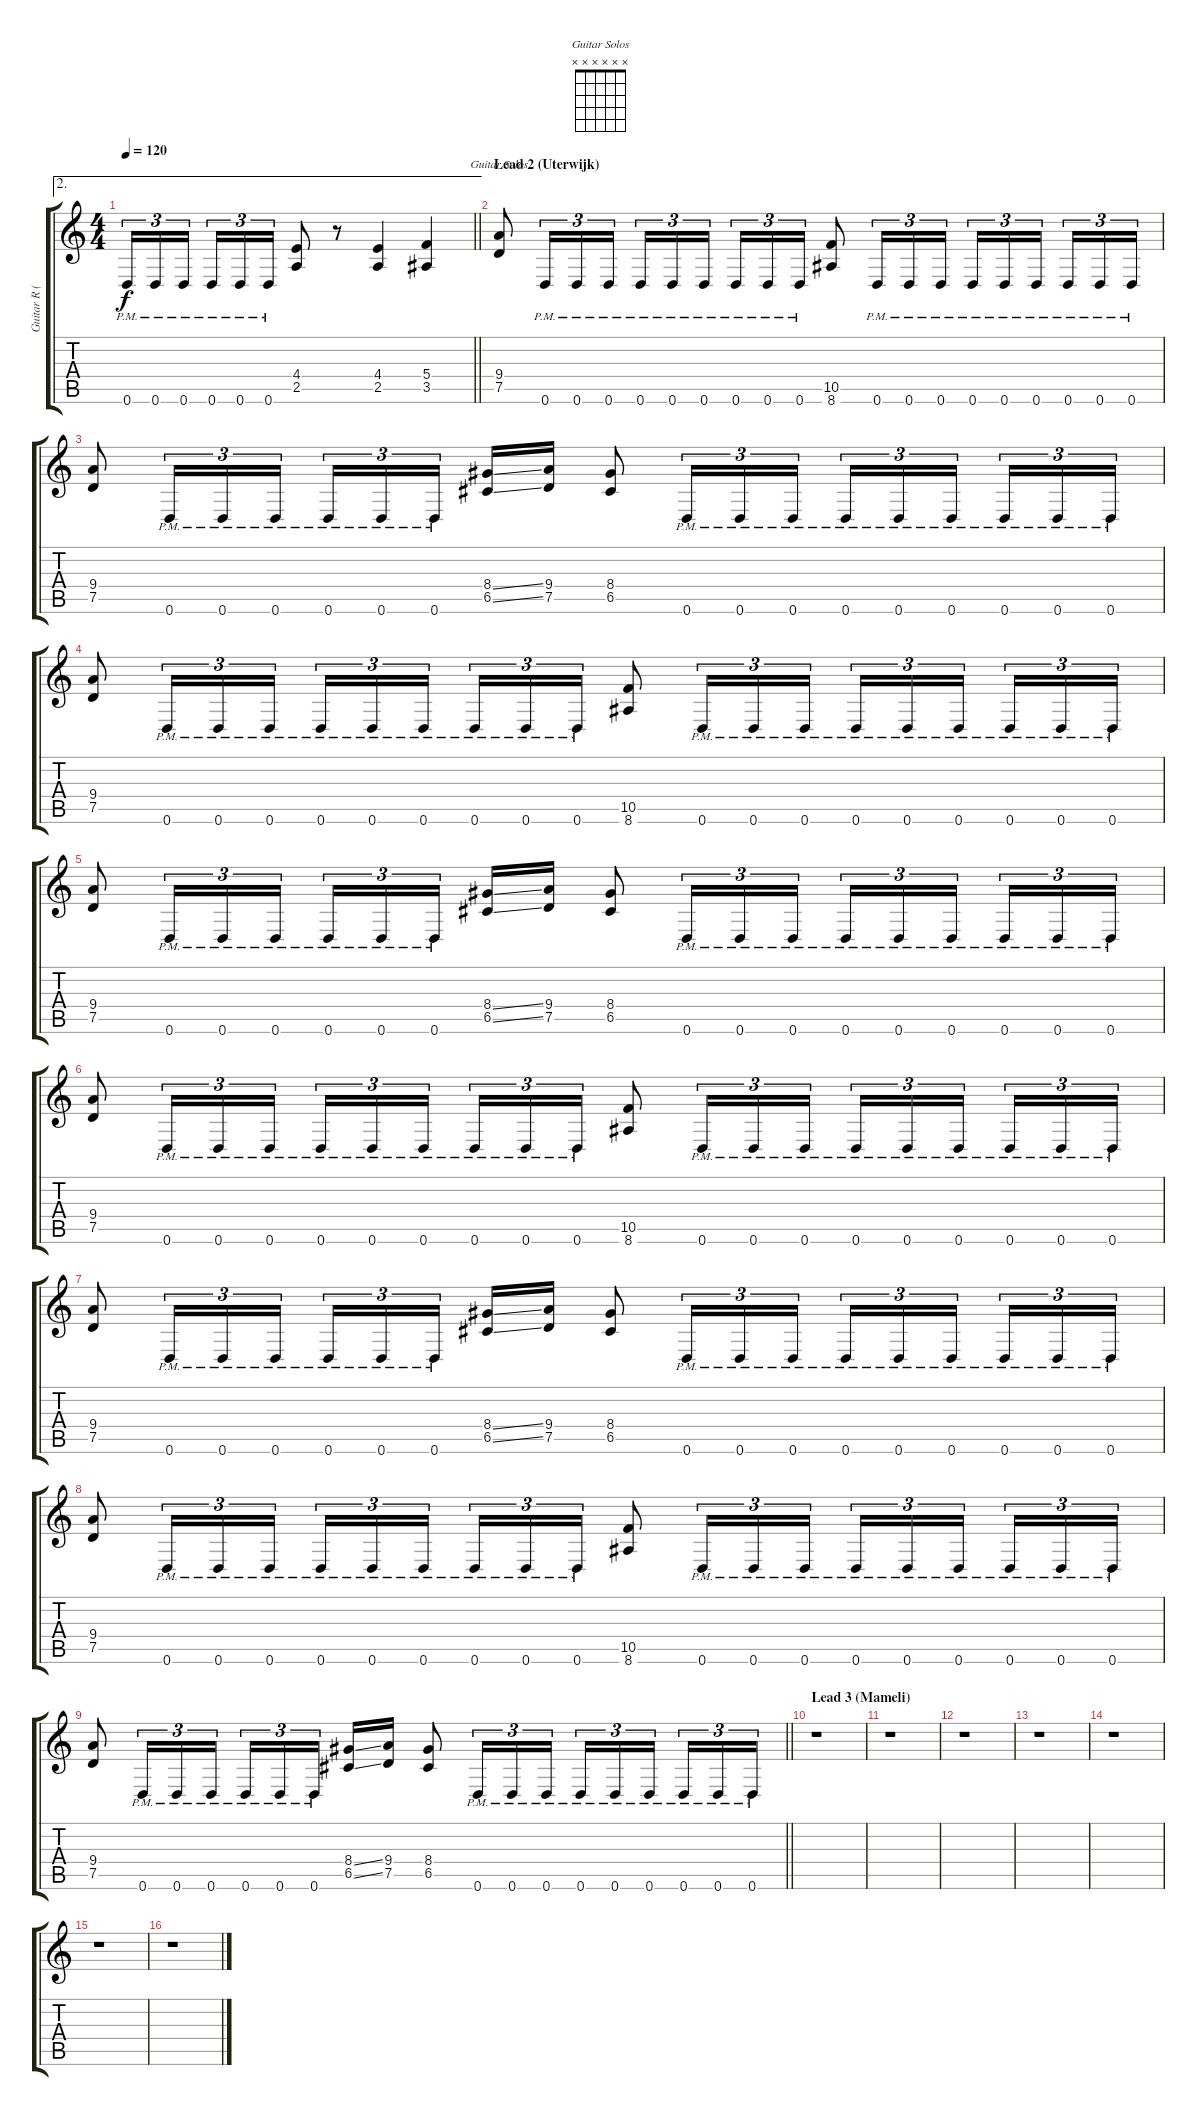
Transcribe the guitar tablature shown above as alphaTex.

\track ("Guitar R (Mameli)" "Guitar R (") {instrument distortionguitar}
\staff {score tabs}
\tuning (D4 A3 F3 C3 G2 D2) {hide}
\chord ("Guitar Solos" x x x x x x)
\ae 2
\ts (4 4)
\tempo 120
\clef g2
\barLineRight lightlight
\ks c
0.6{pm}.16{tu (3 2) dy f} 0.6{pm}.16{tu (3 2)} 0.6{pm}.16{tu (3 2) beam splitsecondary} 0.6{pm}.16{tu (3 2)} 0.6{pm}.16{tu (3 2)} 0.6{pm}.16{tu (3 2)} (4.4 2.5).8 r.8 (4.4 2.5).4 (5.4 3.5).4 |
\section ("" "Lead 2 (Uterwijk)")
(9.4 7.5).8{ch "Guitar Solos"} 0.6{pm}.16{tu (3 2)} 0.6{pm}.16{tu (3 2)} 0.6{pm}.16{tu (3 2)} 0.6{pm}.16{tu (3 2)} 0.6{pm}.16{tu (3 2)} 0.6{pm}.16{tu (3 2) beam splitsecondary} 0.6{pm}.16{tu (3 2)} 0.6{pm}.16{tu (3 2)} 0.6{pm}.16{tu (3 2)} (10.5 8.6).8 0.6{pm}.16{tu (3 2)} 0.6{pm}.16{tu (3 2)} 0.6{pm}.16{tu (3 2)} 0.6{pm}.16{tu (3 2)} 0.6{pm}.16{tu (3 2)} 0.6{pm}.16{tu (3 2) beam splitsecondary} 0.6{pm}.16{tu (3 2)} 0.6{pm}.16{tu (3 2)} 0.6{pm}.16{tu (3 2)} |
(9.4 7.5).8 0.6{pm}.16{tu (3 2)} 0.6{pm}.16{tu (3 2)} 0.6{pm}.16{tu (3 2)} 0.6{pm}.16{tu (3 2)} 0.6{pm}.16{tu (3 2)} 0.6{pm}.16{tu (3 2) beam splitsecondary} (8.4{ss} 6.5{ss}).16 (9.4 7.5).16 (8.4 6.5).8 0.6{pm}.16{tu (3 2)} 0.6{pm}.16{tu (3 2)} 0.6{pm}.16{tu (3 2)} 0.6{pm}.16{tu (3 2)} 0.6{pm}.16{tu (3 2)} 0.6{pm}.16{tu (3 2) beam splitsecondary} 0.6{pm}.16{tu (3 2)} 0.6{pm}.16{tu (3 2)} 0.6{pm}.16{tu (3 2)} |
(9.4 7.5).8 0.6{pm}.16{tu (3 2)} 0.6{pm}.16{tu (3 2)} 0.6{pm}.16{tu (3 2)} 0.6{pm}.16{tu (3 2)} 0.6{pm}.16{tu (3 2)} 0.6{pm}.16{tu (3 2) beam splitsecondary} 0.6{pm}.16{tu (3 2)} 0.6{pm}.16{tu (3 2)} 0.6{pm}.16{tu (3 2)} (10.5 8.6).8 0.6{pm}.16{tu (3 2)} 0.6{pm}.16{tu (3 2)} 0.6{pm}.16{tu (3 2)} 0.6{pm}.16{tu (3 2)} 0.6{pm}.16{tu (3 2)} 0.6{pm}.16{tu (3 2) beam splitsecondary} 0.6{pm}.16{tu (3 2)} 0.6{pm}.16{tu (3 2)} 0.6{pm}.16{tu (3 2)} |
(9.4 7.5).8 0.6{pm}.16{tu (3 2)} 0.6{pm}.16{tu (3 2)} 0.6{pm}.16{tu (3 2)} 0.6{pm}.16{tu (3 2)} 0.6{pm}.16{tu (3 2)} 0.6{pm}.16{tu (3 2) beam splitsecondary} (8.4{ss} 6.5{ss}).16 (9.4 7.5).16 (8.4 6.5).8 0.6{pm}.16{tu (3 2)} 0.6{pm}.16{tu (3 2)} 0.6{pm}.16{tu (3 2)} 0.6{pm}.16{tu (3 2)} 0.6{pm}.16{tu (3 2)} 0.6{pm}.16{tu (3 2) beam splitsecondary} 0.6{pm}.16{tu (3 2)} 0.6{pm}.16{tu (3 2)} 0.6{pm}.16{tu (3 2)} |
(9.4 7.5).8 0.6{pm}.16{tu (3 2)} 0.6{pm}.16{tu (3 2)} 0.6{pm}.16{tu (3 2)} 0.6{pm}.16{tu (3 2)} 0.6{pm}.16{tu (3 2)} 0.6{pm}.16{tu (3 2) beam splitsecondary} 0.6{pm}.16{tu (3 2)} 0.6{pm}.16{tu (3 2)} 0.6{pm}.16{tu (3 2)} (10.5 8.6).8 0.6{pm}.16{tu (3 2)} 0.6{pm}.16{tu (3 2)} 0.6{pm}.16{tu (3 2)} 0.6{pm}.16{tu (3 2)} 0.6{pm}.16{tu (3 2)} 0.6{pm}.16{tu (3 2) beam splitsecondary} 0.6{pm}.16{tu (3 2)} 0.6{pm}.16{tu (3 2)} 0.6{pm}.16{tu (3 2)} |
(9.4 7.5).8 0.6{pm}.16{tu (3 2)} 0.6{pm}.16{tu (3 2)} 0.6{pm}.16{tu (3 2)} 0.6{pm}.16{tu (3 2)} 0.6{pm}.16{tu (3 2)} 0.6{pm}.16{tu (3 2) beam splitsecondary} (8.4{ss} 6.5{ss}).16 (9.4 7.5).16 (8.4 6.5).8 0.6{pm}.16{tu (3 2)} 0.6{pm}.16{tu (3 2)} 0.6{pm}.16{tu (3 2)} 0.6{pm}.16{tu (3 2)} 0.6{pm}.16{tu (3 2)} 0.6{pm}.16{tu (3 2) beam splitsecondary} 0.6{pm}.16{tu (3 2)} 0.6{pm}.16{tu (3 2)} 0.6{pm}.16{tu (3 2)} |
(9.4 7.5).8 0.6{pm}.16{tu (3 2)} 0.6{pm}.16{tu (3 2)} 0.6{pm}.16{tu (3 2)} 0.6{pm}.16{tu (3 2)} 0.6{pm}.16{tu (3 2)} 0.6{pm}.16{tu (3 2) beam splitsecondary} 0.6{pm}.16{tu (3 2)} 0.6{pm}.16{tu (3 2)} 0.6{pm}.16{tu (3 2)} (10.5 8.6).8 0.6{pm}.16{tu (3 2)} 0.6{pm}.16{tu (3 2)} 0.6{pm}.16{tu (3 2)} 0.6{pm}.16{tu (3 2)} 0.6{pm}.16{tu (3 2)} 0.6{pm}.16{tu (3 2) beam splitsecondary} 0.6{pm}.16{tu (3 2)} 0.6{pm}.16{tu (3 2)} 0.6{pm}.16{tu (3 2)} |
\barLineRight lightlight
(9.4 7.5).8 0.6{pm}.16{tu (3 2)} 0.6{pm}.16{tu (3 2)} 0.6{pm}.16{tu (3 2)} 0.6{pm}.16{tu (3 2)} 0.6{pm}.16{tu (3 2)} 0.6{pm}.16{tu (3 2) beam splitsecondary} (8.4{ss} 6.5{ss}).16 (9.4 7.5).16 (8.4 6.5).8 0.6{pm}.16{tu (3 2)} 0.6{pm}.16{tu (3 2)} 0.6{pm}.16{tu (3 2)} 0.6{pm}.16{tu (3 2)} 0.6{pm}.16{tu (3 2)} 0.6{pm}.16{tu (3 2) beam splitsecondary} 0.6{pm}.16{tu (3 2)} 0.6{pm}.16{tu (3 2)} 0.6{pm}.16{tu (3 2)} |
\section ("" "Lead 3 (Mameli)")
r.1 |
r.1 |
r.1 |
r.1 |
r.1 |
r.1 |
r.1
